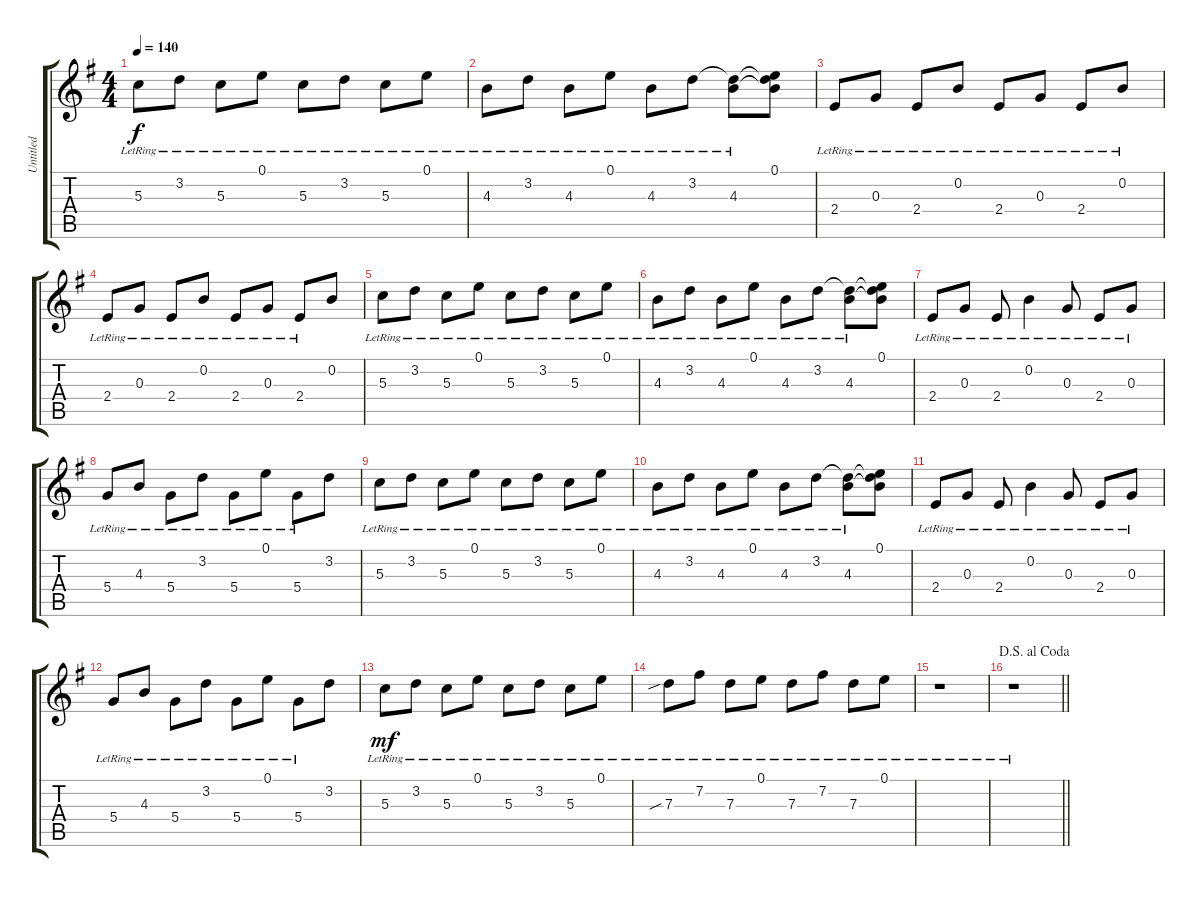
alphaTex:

\track ("Untitled" "Untitled") {instrument electricguitarclean}
\staff {score tabs}
\tuning (E4 B3 G3 D3 A2 E2) {hide}
\ts (4 4)
\tempo 140
\clef g2
\ks g
5.3{lr}.8{dy f} 3.2{lr}.8 5.3{lr}.8 0.1{lr}.8 5.3{lr}.8 3.2{lr}.8 5.3{lr}.8 0.1{lr}.8 |
4.3{lr}.8 3.2{lr}.8 4.3{lr}.8 0.1{lr}.8 4.3{lr}.8 3.2{lr}.8 (3.2{t} 4.3{lr}).8 (0.1 3.2{t} 4.3{t}).8 |
2.4{lr}.8 0.3{lr}.8 2.4{lr}.8 0.2{lr}.8 2.4{lr}.8 0.3{lr}.8 2.4{lr}.8 0.2{lr}.8 |
2.4{lr}.8 0.3{lr}.8 2.4{lr}.8 0.2{lr}.8 2.4{lr}.8 0.3{lr}.8 2.4{lr}.8 0.2.8 |
5.3{lr}.8 3.2{lr}.8 5.3{lr}.8 0.1{lr}.8 5.3{lr}.8 3.2{lr}.8 5.3{lr}.8 0.1{lr}.8 |
4.3{lr}.8 3.2{lr}.8 4.3{lr}.8 0.1{lr}.8 4.3{lr}.8 3.2{lr}.8 (3.2{t} 4.3{lr}).8 (0.1 3.2{t} 4.3{t}).8 |
2.4{lr}.8 0.3{lr}.8 2.4{lr}.8 0.2{lr}.4 0.3{lr}.8 2.4{lr}.8 0.3{lr}.8 |
5.4{lr}.8 4.3{lr}.8 5.4{lr}.8 3.2{lr}.8 5.4{lr}.8 0.1{lr}.8 5.4{lr}.8 3.2.8 |
5.3{lr}.8 3.2{lr}.8 5.3{lr}.8 0.1{lr}.8 5.3{lr}.8 3.2{lr}.8 5.3{lr}.8 0.1{lr}.8 |
4.3{lr}.8 3.2{lr}.8 4.3{lr}.8 0.1{lr}.8 4.3{lr}.8 3.2{lr}.8 (3.2{t} 4.3{lr}).8 (0.1 3.2{t} 4.3{t}).8 |
2.4{lr}.8 0.3{lr}.8 2.4{lr}.8 0.2{lr}.4 0.3{lr}.8 2.4{lr}.8 0.3{lr}.8 |
5.4{lr}.8 4.3{lr}.8 5.4{lr}.8 3.2{lr}.8 5.4{lr}.8 0.1{lr}.8 5.4{lr}.8 3.2.8 |
5.3{lr}.8{dy mf} 3.2{lr}.8 5.3{lr}.8 0.1{lr}.8 5.3{lr}.8 3.2{lr}.8 5.3{lr}.8 0.1{lr}.8 |
7.3{sib lr}.8 7.2{lr}.8 7.3{lr}.8 0.1{lr}.8 7.3{lr}.8 7.2{lr}.8 7.3{lr}.8 0.1{lr}.8 |
r.1 |
\jump dalsegnoalcoda
\barLineRight lightlight
r.1
